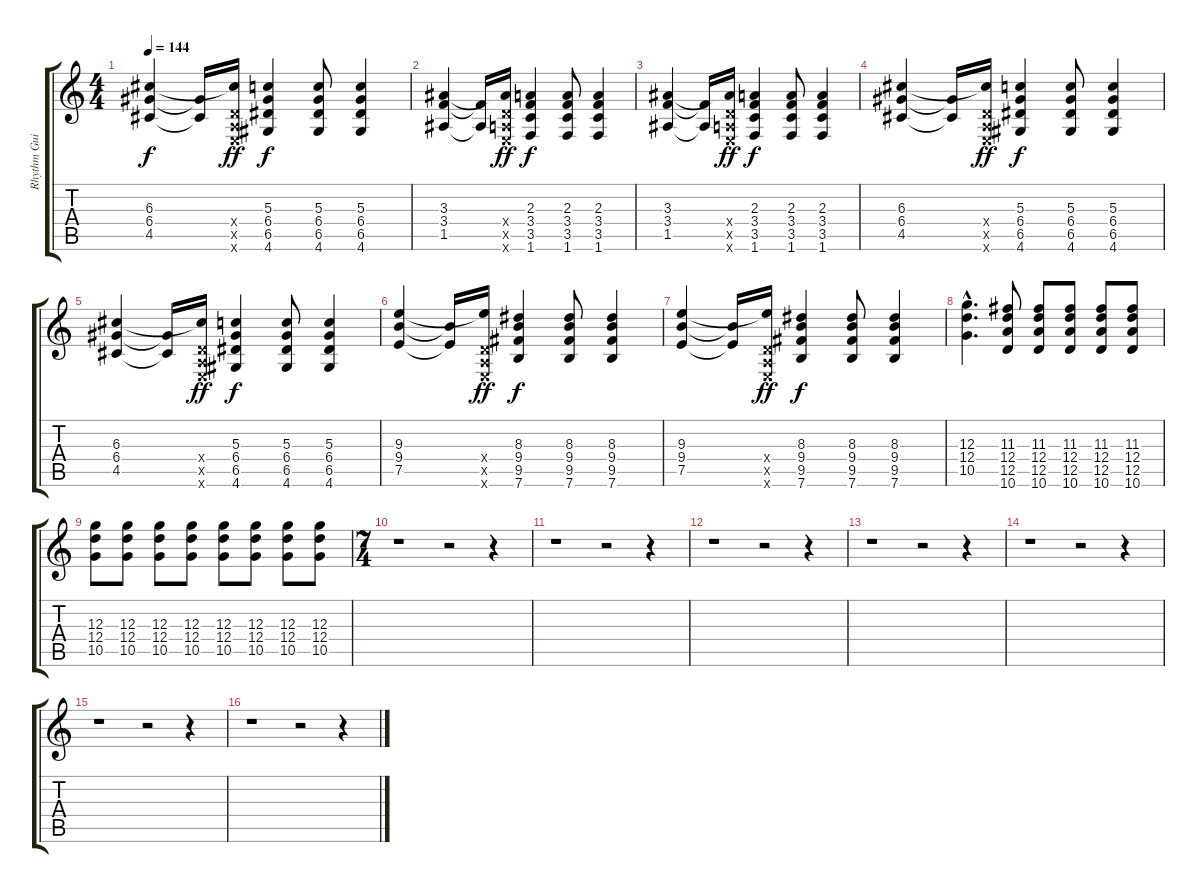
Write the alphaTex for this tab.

\track ("Rhythm Guitar 1" "Rhythm Gui") {instrument distortionguitar}
\staff {score tabs}
\tuning (E4 B3 G3 D3 A2 E2) {hide}
\ts (4 4)
\tempo 144
\clef g2
\ks c
(6.3 6.4 4.5).4{dy f} (6.4{t} 4.5{t}).16 (6.3{t} 0.4{x} 0.5{x} 0.6{x}).16{dy ff} (5.3 6.4 6.5 4.6).4{dy f} (5.3 6.4 6.5 4.6).8 (5.3 6.4 6.5 4.6).4 |
(3.3 3.4 1.5).4 (3.4{t} 1.5{t}).16 (3.3{t} 0.4{x} 0.5{x} 0.6{x}).16{dy ff} (2.3 3.4 3.5 1.6).4{dy f} (2.3 3.4 3.5 1.6).8 (2.3 3.4 3.5 1.6).4 |
(3.3 3.4 1.5).4 (3.4{t} 1.5{t}).16 (3.3{t} 0.4{x} 0.5{x} 0.6{x}).16{dy ff} (2.3 3.4 3.5 1.6).4{dy f} (2.3 3.4 3.5 1.6).8 (2.3 3.4 3.5 1.6).4 |
(6.3 6.4 4.5).4 (6.4{t} 4.5{t}).16 (6.3{t} 0.4{x} 0.5{x} 0.6{x}).16{dy ff} (5.3 6.4 6.5 4.6).4{dy f} (5.3 6.4 6.5 4.6).8 (5.3 6.4 6.5 4.6).4 |
(6.3 6.4 4.5).4 (6.4{t} 4.5{t}).16 (6.3{t} 0.4{x} 0.5{x} 0.6{x}).16{dy ff} (5.3 6.4 6.5 4.6).4{dy f} (5.3 6.4 6.5 4.6).8 (5.3 6.4 6.5 4.6).4 |
(9.3 9.4 7.5).4 (9.4{t} 7.5{t}).16 (9.3{t} 0.4{x} 0.5{x} 0.6{x}).16{dy ff} (8.3 9.4 9.5 7.6).4{dy f} (8.3 9.4 9.5 7.6).8 (8.3 9.4 9.5 7.6).4 |
(9.3 9.4 7.5).4 (9.4{t} 7.5{t}).16 (9.3{t} 0.4{x} 0.5{x} 0.6{x}).16{dy ff} (8.3 9.4 9.5 7.6).4{dy f} (8.3 9.4 9.5 7.6).8 (8.3 9.4 9.5 7.6).4 |
(12.3{hac} 12.4{hac} 10.5{hac}).4{d} (11.3 12.4 12.5 10.6).8 (11.3 12.4 12.5 10.6).8 (11.3 12.4 12.5 10.6).8 (11.3 12.4 12.5 10.6).8 (11.3 12.4 12.5 10.6).8 |
(12.3 12.4 10.5).8 (12.3 12.4 10.5).8 (12.3 12.4 10.5).8 (12.3 12.4 10.5).8 (12.3 12.4 10.5).8 (12.3 12.4 10.5).8 (12.3 12.4 10.5).8 (12.3 12.4 10.5).8 |
\ts (7 4)
r.1 r.2 r.4 |
r.1 r.2 r.4 |
r.1 r.2 r.4 |
r.1 r.2 r.4 |
r.1 r.2 r.4 |
r.1 r.2 r.4 |
r.1 r.2 r.4
